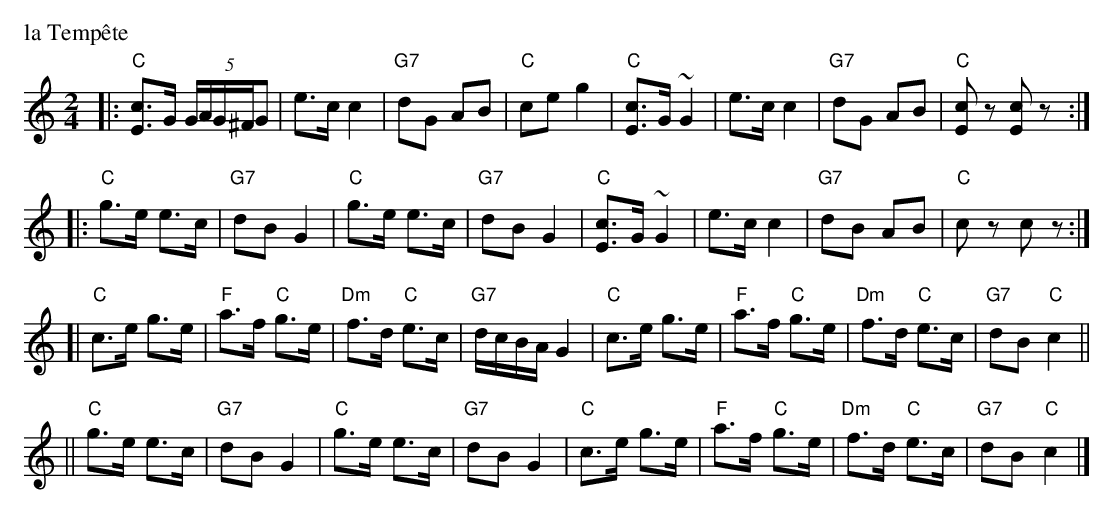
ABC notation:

X:1
P: la Temp\^ete
M:2/4
L:1/8
K:C
|: "C"[cE]>G (5G/A/G/^F/G | e>c c2 | "G7"dG AB | "C"ce g2 \
 | "C"[cE]>G ~G2 | e>c c2 | "G7"dG AB | "C"[cE]z [cE]z :|
|: "C"g>e e>c | "G7"dB G2 | "C"g>e e>c | "G7"dB G2 \
 | "C"[cE]>G ~G2 | e>c c2 | "G7"dB AB | "C"cz cz :|
[| "C"c>e g>e | "F"a>f "C"g>e | "Dm"f>d "C"e>c | "G7"d/c/B/A/G2 \
 | "C"c>e g>e | "F"a>f "C"g>e | "Dm"f>d "C"e>c | "G7"dB "C"c2 ||
|| "C"g>e e>c | "G7"dB G2 | "C"g>e e>c | "G7"dB G2 \
 | "C"c>e g>e | "F"a>f "C"g>e | "Dm"f>d "C"e>c | "G7"dB "C"c2 |]
